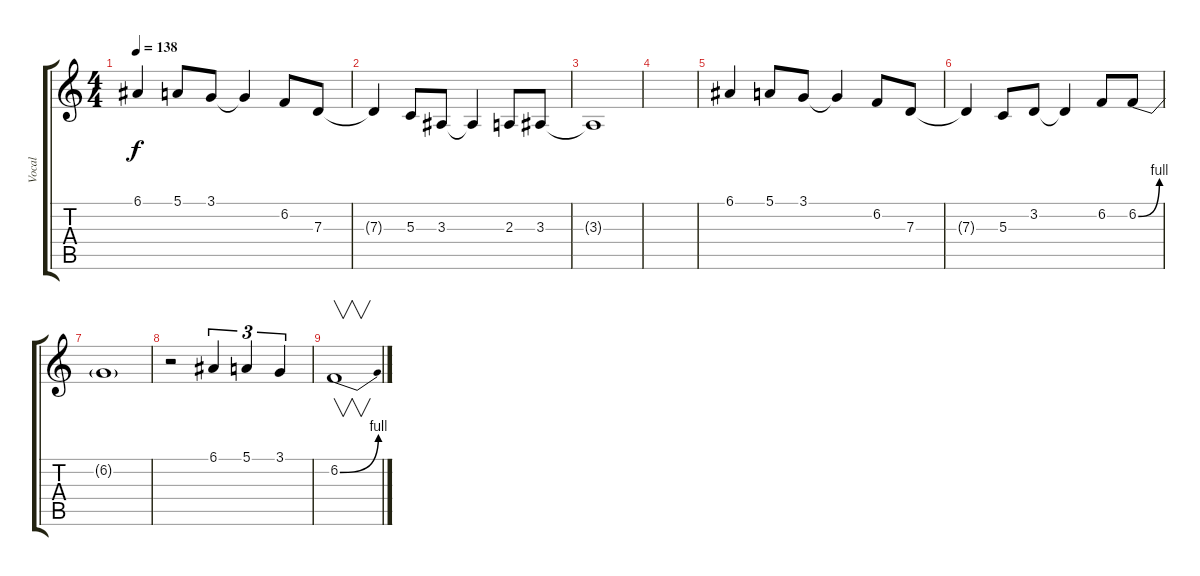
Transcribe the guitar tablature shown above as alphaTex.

\track ("Vocal" "Vocal") {instrument altosax}
\staff {score tabs}
\tuning (E4 B3 G3 D3 A2 E2) {hide}
\ts (4 4)
\tempo 138
\clef g2
\ks c
6.1.4{dy f} 5.1.8 3.1.8 3.1{t}.4 6.2.8 7.3.8 |
7.3{t}.4 5.3.8 3.3.8 3.3{t}.4 2.3.8 3.3.8 |
3.3{t}.1 |
|
6.1.4 5.1.8 3.1.8 3.1{t}.4 6.2.8 7.3.8 |
7.3{t}.4 5.3.8 3.2.8 3.2{t}.4 6.2.8 6.2{be (bend 0 0 60 4)}.8 |
6.2{t}.1 |
r.2 6.1.4{tu (3 2)} 5.1.4{tu (3 2)} 3.1.4{tu (3 2)} |
6.2{be (bend 0 0 60 4)}.1{v}
